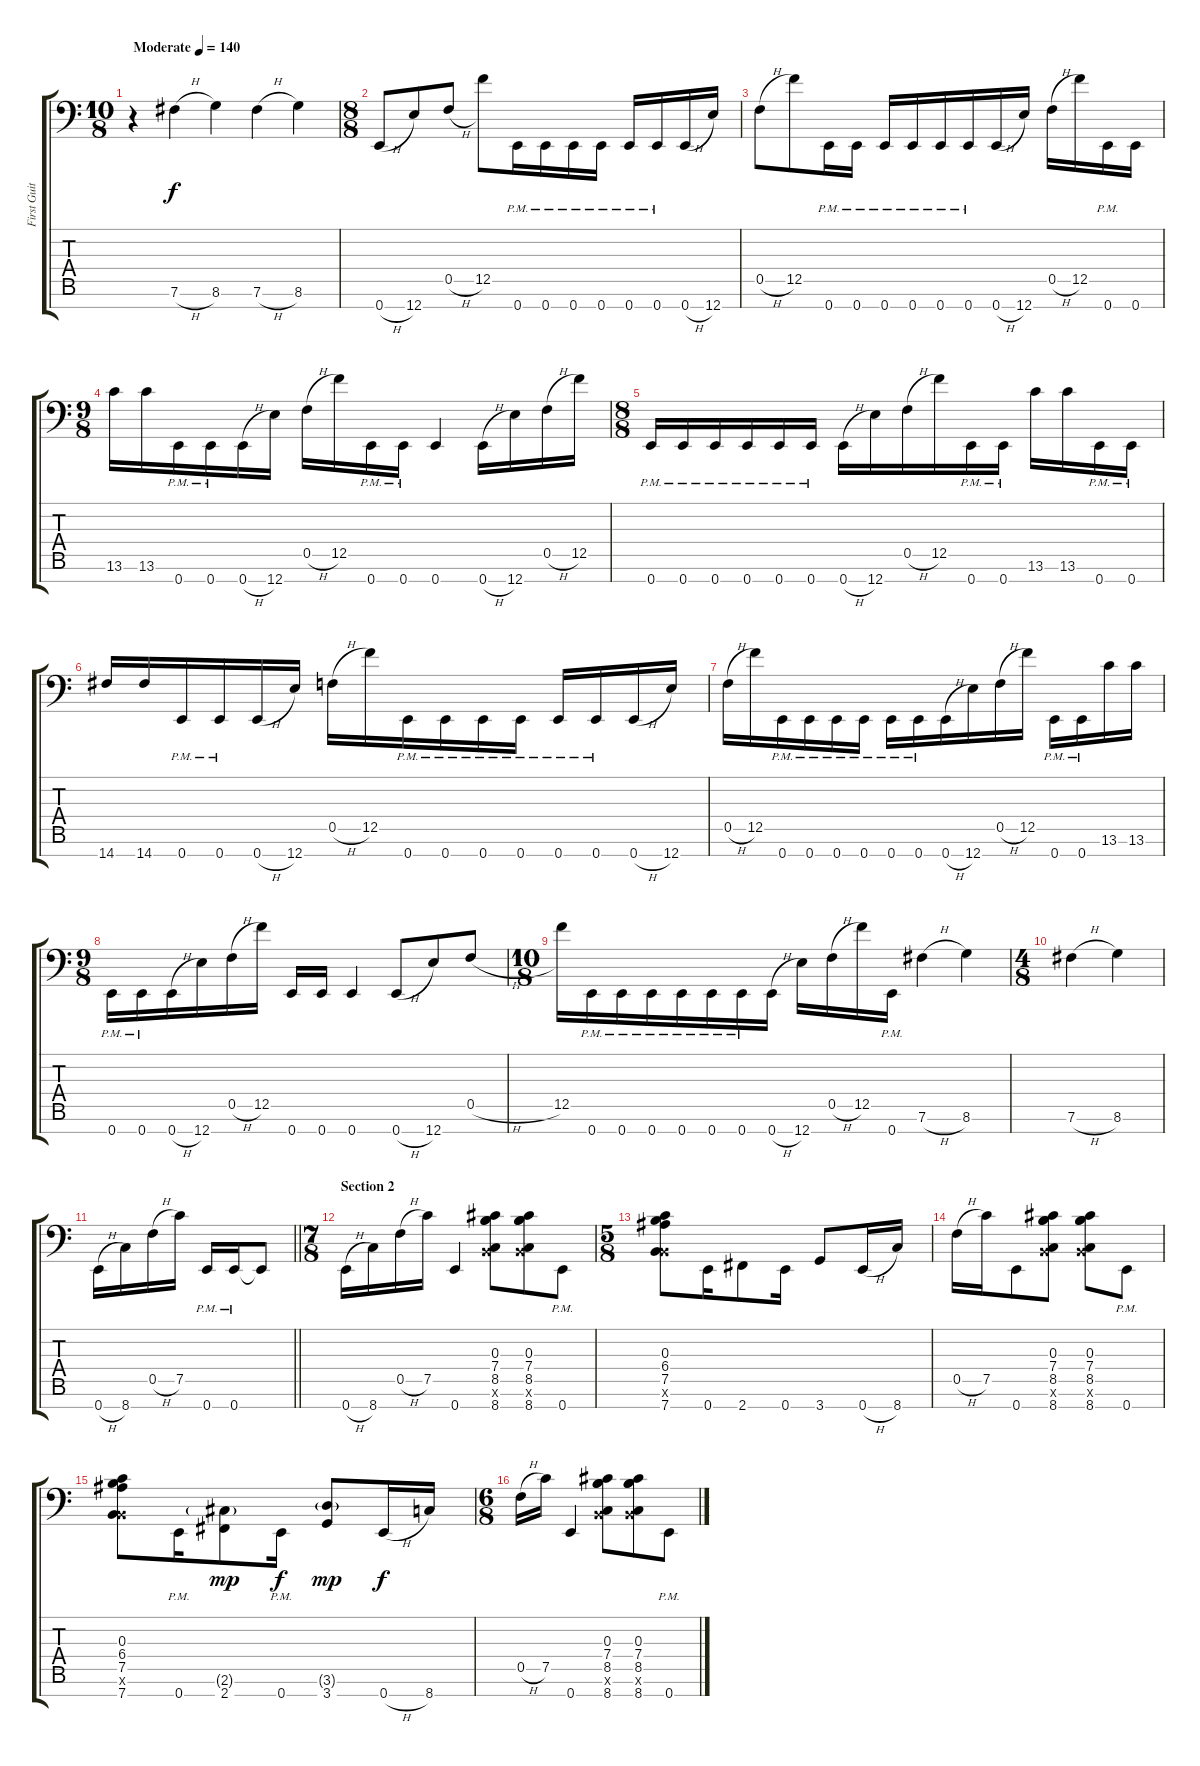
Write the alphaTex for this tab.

\track ("First Guitar" "First Guit") {instrument distortionguitar}
\staff {score tabs}
\tuning (B3 F3 B2 E2 F2 B1 E1) {hide}
\ts (10 8)
\tempo (140 "Moderate")
\clef f4
\ks c
r.4{dy f instrument distortionguitar} 7.6{h}.4 8.6.4 7.6{h}.4 8.6.4 |
\ts (8 8)
0.7{h}.8 12.7.8 0.5{h}.8 12.5.8 0.7{pm}.16 0.7{pm}.16 0.7{pm}.16 0.7{pm}.16 0.7{pm}.16 0.7{pm}.16 0.7{h}.16 12.7.16 |
0.5{h}.8 12.5.8 0.7{pm}.16 0.7{pm}.16 0.7{pm}.16 0.7{pm}.16 0.7{pm}.16 0.7{pm}.16 0.7{h}.16 12.7.16 0.5{h}.16 12.5.16 0.7{pm}.16 0.7.16 |
\ts (9 8)
13.6.16 13.6.16 0.7{pm}.16 0.7{pm}.16 0.7{h}.16 12.7.16 0.5{h}.16 12.5.16 0.7{pm}.16 0.7{pm}.16 0.7.4 0.7{h}.16 12.7.16 0.5{h}.16 12.5.16 |
\ts (8 8)
0.7{pm}.16 0.7{pm}.16 0.7{pm}.16 0.7{pm}.16 0.7{pm}.16 0.7{pm}.16 0.7{h}.16 12.7.16 0.5{h}.16 12.5.16 0.7{pm}.16 0.7{pm}.16 13.6.16 13.6.16 0.7{pm}.16 0.7{pm}.16 |
14.7.16 14.7.16 0.7{pm}.16 0.7{pm}.16 0.7{h}.16 12.7.16 0.5{h}.16 12.5.16 0.7{pm}.16 0.7{pm}.16 0.7{pm}.16 0.7{pm}.16 0.7{pm}.16 0.7{pm}.16 0.7{h}.16 12.7.16 |
0.5{h}.16 12.5.16 0.7{pm}.16 0.7{pm}.16 0.7{pm}.16 0.7{pm}.16 0.7{pm}.16 0.7{pm}.16 0.7{h}.16 12.7.16 0.5{h}.16 12.5.16 0.7{pm}.16 0.7{pm}.16 13.6.16 13.6.16 |
\ts (9 8)
0.7{pm}.16 0.7{pm}.16 0.7{h}.16 12.7.16 0.5{h}.16 12.5.16 0.7.16 0.7.16 0.7.4 0.7{h}.8 12.7.8 0.5{h}.8 |
\ts (10 8)
12.5.16 0.7{pm}.16 0.7{pm}.16 0.7{pm}.16 0.7{pm}.16 0.7{pm}.16 0.7{pm}.16 0.7{h}.16 12.7.16 0.5{h}.16 12.5.16 0.7{pm}.16 7.6{h}.4 8.6.4 |
\ts (4 8)
7.6{h}.4 8.6.4 |
\barLineRight lightlight
0.7{h}.16 8.7.16 0.5{h}.16 7.5.16 0.7{pm}.16 0.7{pm}.16 0.7{t}.8 |
\ts (7 8)
\section ("" "Section 2")
0.7{h}.16 8.7.16 0.5{h}.16 7.5.16 0.7.4 (0.3 7.4 8.5 0.6{x} 8.7).8 (0.3 7.4 8.5 0.6{x} 8.7).8 0.7{pm}.8 |
\ts (5 8)
(0.3 6.4 7.5 0.6{x} 7.7).8 0.7.16 2.7.8 0.7.16 3.7.8 0.7{h}.16 8.7.16 |
0.5{h}.16 7.5.16 0.7.8 (0.3 7.4 8.5 0.6{x} 8.7).8 (0.3 7.4 8.5 0.6{x} 8.7).8 0.7{pm}.8 |
(0.3 6.4 7.5 0.6{x} 7.7).8 0.7{pm}.16 (2.6{g} 2.7).8{dy mp} 0.7{pm}.16{dy f} (3.6{g} 3.7).8{dy mp} 0.7{h}.16{dy f} 8.7.16 |
\ts (6 8)
0.5{h}.16 7.5.16 0.7.4 (0.3 7.4 8.5 0.6{x} 8.7).8 (0.3 7.4 8.5 0.6{x} 8.7).8 0.7{pm}.8
